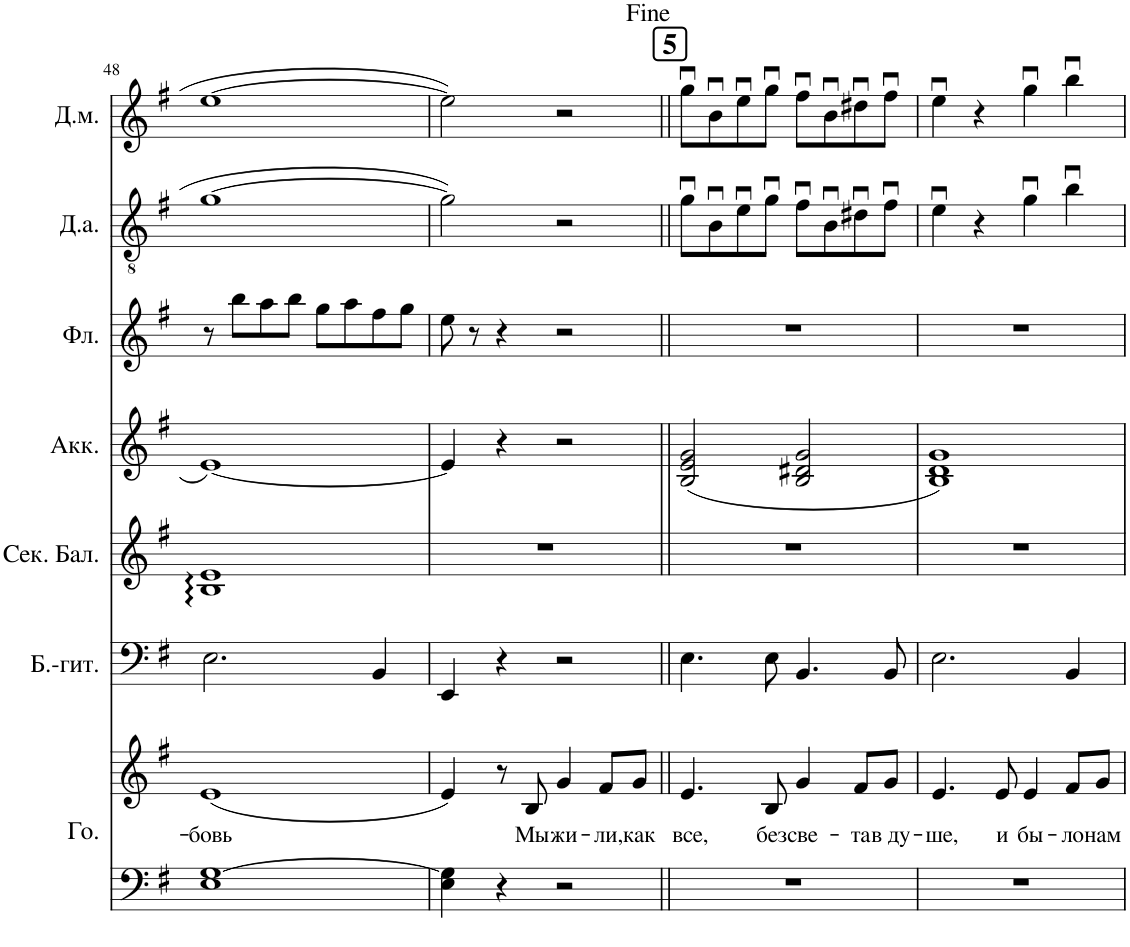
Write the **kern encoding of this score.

**kern	**kern	**text	**kern	**kern	**kern	**kern	**kern	**kern
*part7	*part7	*part7	*part6	*part5	*part4	*part3	*part2	*part1
*staff8	*staff7	*staff7	*staff6	*staff5	*staff4	*staff3	*staff2	*staff1
*I"Голос	*	*	*I"Бас-гитара	*I"Секунда балалайка	*I"Аккордеон	*I"Флейта	*I"Домра альтовая	*I"Домра малая
!!LO:PB:g=z
*clefF4	*clefG2	*	*clefF4	*clefG2	*clefG2	*clefG2	*clefGv2	*clefG2
*	*	*	*Trd7c12	*	*	*	*	*
*k[f#]	*k[f#]	*	*k[f#]	*k[f#]	*k[f#]	*k[f#]	*k[f#]	*k[f#]
*M4/4	*M4/4	*	*M4/4	*M4/4	*M4/4	*M4/4	*M4/4	*M4/4
=48	=48	=48	=48	=48	=48	=48	=48	=48
!	!	!LO:LY:b	!	!	!	!	!	!
1E [1G	(1e	-бовь	2.E\	1B 1e	[1e	8r	[1g	[1ee
.	.	.	.	.	.	8bb\L	.	.
.	.	.	.	.	.	8aa\	.	.
.	.	.	.	.	.	8bb\J	.	.
.	.	.	.	.	.	8gg\L	.	.
.	.	.	.	.	.	8aa\	.	.
.	.	.	4BB/	.	.	8ff#\	.	.
.	.	.	.	.	.	8gg\J	.	.
=49	=49	=49	=49	=49	=49	=49	=49	=49
4E\ 4G\]	4e/)	.	4EE/	1r	4e/]	8ee\	2g\]	2ee\]
.	.	.	.	.	.	8r	.	.
4r	8r	.	4r	.	4r	4r	.	.
!	!	!LO:LY:b	!	!	!	!	!	!
.	8B/	Мы	.	.	.	.	.	.
!	!	!LO:LY:b	!	!	!	!	!	!
2r	4g/	жи-	2r	.	2r	2r	2r	2r
!	!	!LO:LY:b	!	!	!	!	!	!
.	8f#/L	-ли,	.	.	.	.	.	.
!	!	!LO:LY:b	!	!	!	!	!	!
.	8g/J	как	.	.	.	.	.	.
!!LO:REH:place=s1:a:B:cj:fs=14:t=5
=50||	=50||	=50||	=50||	=50||	=50||	=50||	=50||	=50||
!	!	!LO:LY:b	!	!	!	!	!	!
1r	4.e/	все,	4.E\	1r	(2B/ 2e/ 2g/	1r	8gu\L	8ggu\L
.	.	.	.	.	.	.	8Bu\	8bu\
.	.	.	.	.	.	.	8eu\	8eeu\
!	!	!LO:LY:b	!	!	!	!	!	!
.	8B/	без	8E\	.	.	.	8gu\J	8ggu\J
!	!	!LO:LY:b	!	!	!	!	!	!
.	4g/	све-	4.BB/	.	2B/ 2d#X/ 2g/	.	8f#u\L	8ff#u\L
.	.	.	.	.	.	.	8Bu\	8bu\
!	!	!LO:LY:b	!	!	!	!	!	!
.	8f#/L	-та	.	.	.	.	8d#Xu\	8dd#Xu\
!	!	!LO:LY:b	!	!	!	!	!	!
.	8g/J	в ду-	8BB/	.	.	.	8f#u\J	8ff#u\J
=51	=51	=51	=51	=51	=51	=51	=51	=51
!	!	!LO:LY:b	!	!	!	!	!	!
1r	4.e/	-ше,	2.E\	1r	1B 1d 1g)	1r	4eu\	4eeu\
.	.	.	.	.	.	.	4r	4r
!	!	!LO:LY:b	!	!	!	!	!	!
.	8e/	и	.	.	.	.	.	.
!	!	!LO:LY:b	!	!	!	!	!	!
.	4e/	бы-	.	.	.	.	4gu\	4ggu\
!	!	!LO:LY:b	!	!	!	!	!	!
.	8f#/L	-ло	4BB/	.	.	.	4bu\	4bbu\
!	!	!LO:LY:b	!	!	!	!	!	!
.	8g/J	нам	.	.	.	.	.	.
=	=	=	=	=	=	=	=	=
*-	*-	*-	*-	*-	*-	*-	*-	*-
